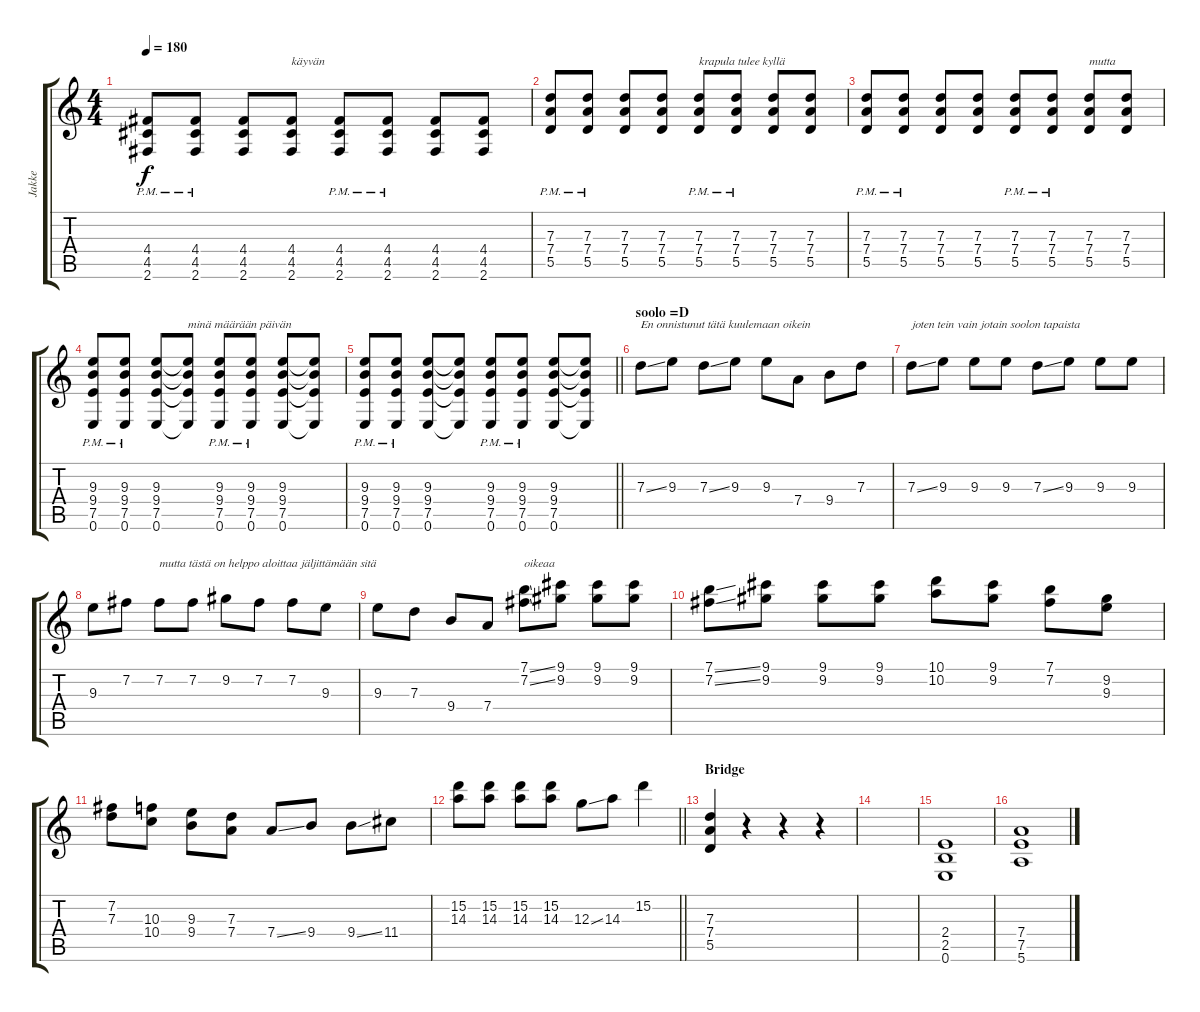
\track ("Jakke" "Jakke") {instrument overdrivenguitar}
\staff {score tabs}
\tuning (E4 B3 G3 D3 A2 E2) {hide}
\ts (4 4)
\tempo 180
\clef g2
\ks c
(4.4{pm} 4.5{pm} 2.6{pm}).8{dy f} (4.4{pm} 4.5{pm} 2.6{pm}).8 (4.4 4.5 2.6).8 (4.4 4.5 2.6).8{txt "käyvän"} (4.4{pm} 4.5{pm} 2.6{pm}).8 (4.4{pm} 4.5{pm} 2.6{pm}).8 (4.4 4.5 2.6).8 (4.4 4.5 2.6).8 |
(7.3{pm} 7.4{pm} 5.5{pm}).8 (7.3{pm} 7.4{pm} 5.5{pm}).8 (7.3 7.4 5.5).8 (7.3 7.4 5.5).8 (7.3{pm} 7.4{pm} 5.5{pm}).8{txt "krapula tulee kyllä"} (7.3{pm} 7.4{pm} 5.5{pm}).8 (7.3 7.4 5.5).8 (7.3 7.4 5.5).8 |
(7.3{pm} 7.4{pm} 5.5{pm}).8 (7.3{pm} 7.4{pm} 5.5{pm}).8 (7.3 7.4 5.5).8 (7.3 7.4 5.5).8 (7.3{pm} 7.4{pm} 5.5{pm}).8 (7.3{pm} 7.4{pm} 5.5{pm}).8 (7.3 7.4 5.5).8{txt "mutta"} (7.3 7.4 5.5).8 |
(9.3{pm} 9.4{pm} 7.5{pm} 0.6{pm}).8 (9.3{pm} 9.4{pm} 7.5{pm} 0.6{pm}).8 (9.3 9.4 7.5 0.6).8 (9.3{t} 9.4{t} 7.5{t} 0.6{t}).8{txt "minä määrään päivän"} (9.3{pm} 9.4{pm} 7.5{pm} 0.6{pm}).8 (9.3{pm} 9.4{pm} 7.5{pm} 0.6{pm}).8 (9.3 9.4 7.5 0.6).8 (9.3{t} 9.4{t} 7.5{t} 0.6{t}).8 |
\barLineRight lightlight
(9.3{pm} 9.4{pm} 7.5{pm} 0.6{pm}).8 (9.3{pm} 9.4{pm} 7.5{pm} 0.6{pm}).8 (9.3 9.4 7.5 0.6).8 (9.3{t} 9.4{t} 7.5{t} 0.6{t}).8 (9.3{pm} 9.4{pm} 7.5{pm} 0.6{pm}).8 (9.3{pm} 9.4{pm} 7.5{pm} 0.6{pm}).8 (9.3 9.4 7.5 0.6).8 (9.3{t} 9.4{t} 7.5{t} 0.6{t}).8 |
\section ("" "soolo =D")
7.3{ss}.8{txt "En onnistunut tätä kuulemaan oikein"} 9.3.8 7.3{ss}.8 9.3.8 9.3.8 7.4.8 9.4.8 7.3.8 |
7.3{ss}.8{txt "joten tein vain jotain soolon tapaista"} 9.3.8 9.3.8 9.3.8 7.3{ss}.8 9.3.8 9.3.8 9.3.8 |
9.3.8 7.2.8 7.2.8{txt "mutta tästä on helppo aloittaa jäljittämään sitä"} 7.2.8 9.2.8 7.2.8 7.2.8 9.3.8 |
9.3.8 7.3.8 9.4.8 7.4.8 (7.1{ss} 7.2{ss}).8{txt "oikeaa"} (9.1 9.2).8 (9.1 9.2).8 (9.1 9.2).8 |
(7.1{ss} 7.2{ss}).8 (9.1 9.2).8 (9.1 9.2).8 (9.1 9.2).8 (10.1 10.2).8 (9.1 9.2).8 (7.1 7.2).8 (9.2 9.3).8 |
(7.2 7.3).8 (10.3 10.4).8 (9.3 9.4).8 (7.3 7.4).8 7.4{ss}.8 9.4.8 9.4{ss}.8 11.4.8 |
\barLineRight lightlight
(15.2 14.3).8 (15.2 14.3).8 (15.2 14.3).8 (15.2 14.3).8 12.3{ss}.8 14.3.8 15.2.4 |
\section ("" "Bridge")
(7.3 7.4 5.5).4 r.4 r.4 r.4 |
|
(2.4 2.5 0.6).1 |
(7.4 7.5 5.6).1
